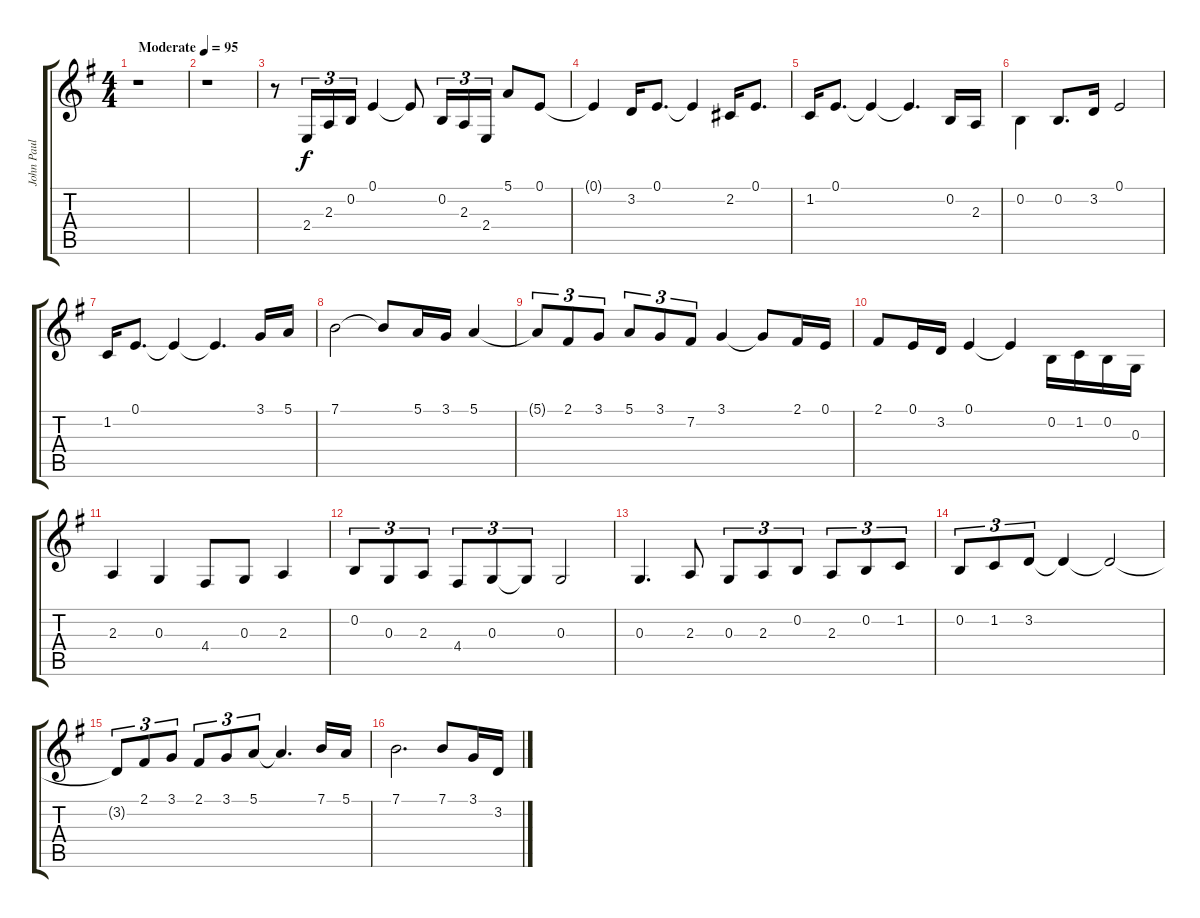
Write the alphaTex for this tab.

\track ("John Paul Jones (Orgão 3)" "John Paul ") {instrument drawbarorgan}
\staff {score tabs}
\tuning (E4 B3 G3 D3 A2 E2) {hide}
\ts (4 4)
\tempo (95 "Moderate")
\clef g2
\ks g
r.1{dy f instrument drawbarorgan} |
r.1 |
r.8 2.4.16{tu (3 2)} 2.3.16{tu (3 2)} 0.2.16{tu (3 2)} 0.1.4 0.1{t}.8 0.2.16{tu (3 2)} 2.3.16{tu (3 2)} 2.4.16{tu (3 2)} 5.1.8 0.1.8 |
0.1{t}.4 3.2.16 0.1.8{d} 0.1{t}.4 2.2.16 0.1.8{d} |
1.2.16 0.1.8{d} 0.1{t}.4 0.1{t}.4{d} 0.2.16 2.3.16 |
0.2.4{beam Down} 0.2.8{d} 3.2.16 0.1.2 |
1.2.16 0.1.8{d} 0.1{t}.4 0.1{t}.4{d} 3.1.16 5.1.16 |
7.1.2 7.1{t}.8 5.1.16 3.1.16 5.1.4 |
5.1{t}.8{tu (3 2)} 2.1.8{tu (3 2)} 3.1.8{tu (3 2)} 5.1.8{tu (3 2)} 3.1.8{tu (3 2)} 7.2.8{tu (3 2)} 3.1.4 3.1{t}.8 2.1.16 0.1.16 |
2.1.8 0.1.16 3.2.16 0.1.4 0.1{t}.4 0.2.16{beam Down} 1.2.16{beam Down} 0.2.16{beam Down} 0.3.16{beam Down} |
2.3.4 0.3.4 4.4.8 0.3.8 2.3.4 |
0.2.8{tu (3 2)} 0.3.8{tu (3 2)} 2.3.8{tu (3 2)} 4.4.8{tu (3 2)} 0.3.8{tu (3 2)} 0.3{t}.8{tu (3 2)} 0.3.2 |
0.3.4{d} 2.3.8 0.3.8{tu (3 2)} 2.3.8{tu (3 2)} 0.2.8{tu (3 2)} 2.3.8{tu (3 2)} 0.2.8{tu (3 2)} 1.2.8{tu (3 2) beam Up} |
0.2.8{tu (3 2)} 1.2.8{tu (3 2)} 3.2.8{tu (3 2)} 3.2{t}.4 3.2{t}.2 |
3.2{t}.8{tu (3 2)} 2.1.8{tu (3 2)} 3.1.8{tu (3 2)} 2.1.8{tu (3 2)} 3.1.8{tu (3 2)} 5.1.8{tu (3 2)} 5.1{t}.4{d} 7.1.16 5.1.16 |
7.1.2{d} 7.1.8 3.1.16 3.2.16
